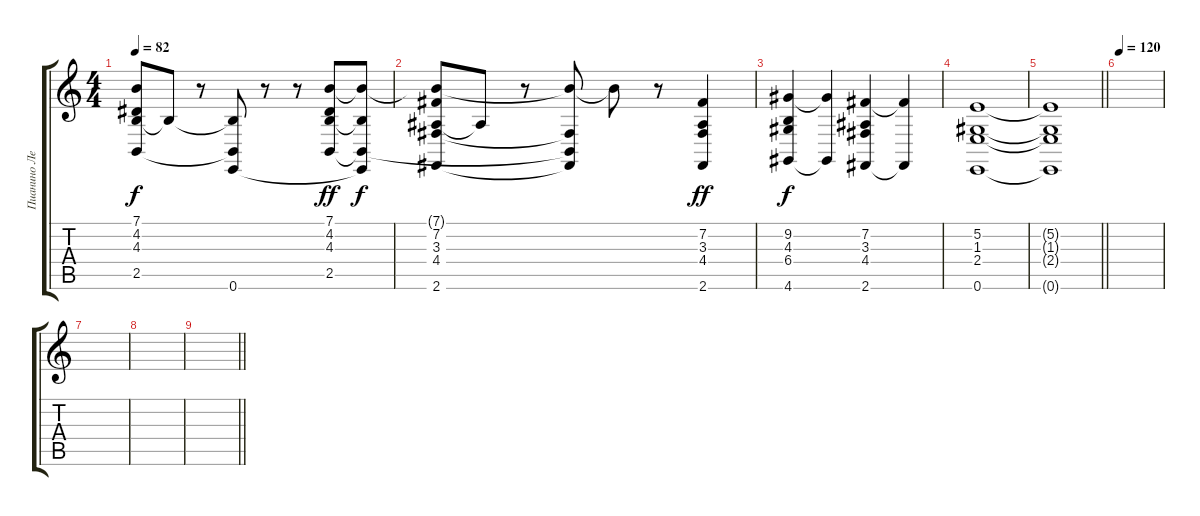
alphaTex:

\track ("Пианино Левая Рука" "Пианино Ле") {instrument acousticgrandpiano}
\staff {score tabs}
\tuning (E4 B3 G3 D3 A2 E2) {hide}
\ts (4 4)
\tempo 82
\clef g2
\ks c
(7.1 4.2 4.3 2.5).8{dy f} 4.3{t}.8 r.8 (4.3{t} 2.5{t} 0.6{t}).8 r.8 r.8 (7.1 4.2 4.3 2.5).8{dy ff} (7.1{t} 4.3{t} 2.5{t} 0.6{t}).8{dy f} |
(7.1{t} 7.2 3.3 4.4 2.6).8 3.3{t}.8 r.8 (7.1{t} 4.4{t} 2.5{t} 2.6{t}).8 7.1{t}.8 r.8 (7.2 3.3 4.4 2.6).4{dy ff} |
(9.2 4.3 6.4 4.6).4{dy f} (9.2{t} 4.6{t}).4 (7.2 3.3 4.4 2.6).4 (7.2{t} 2.6{t}).4 |
(5.2 1.3 2.4 0.6).1 |
\barLineRight lightlight
(5.2{t} 1.3{t} 2.4{t} 0.6{t}).1 |
\tempo 115
\tempo 120
|
|
|
\barLineRight lightlight
